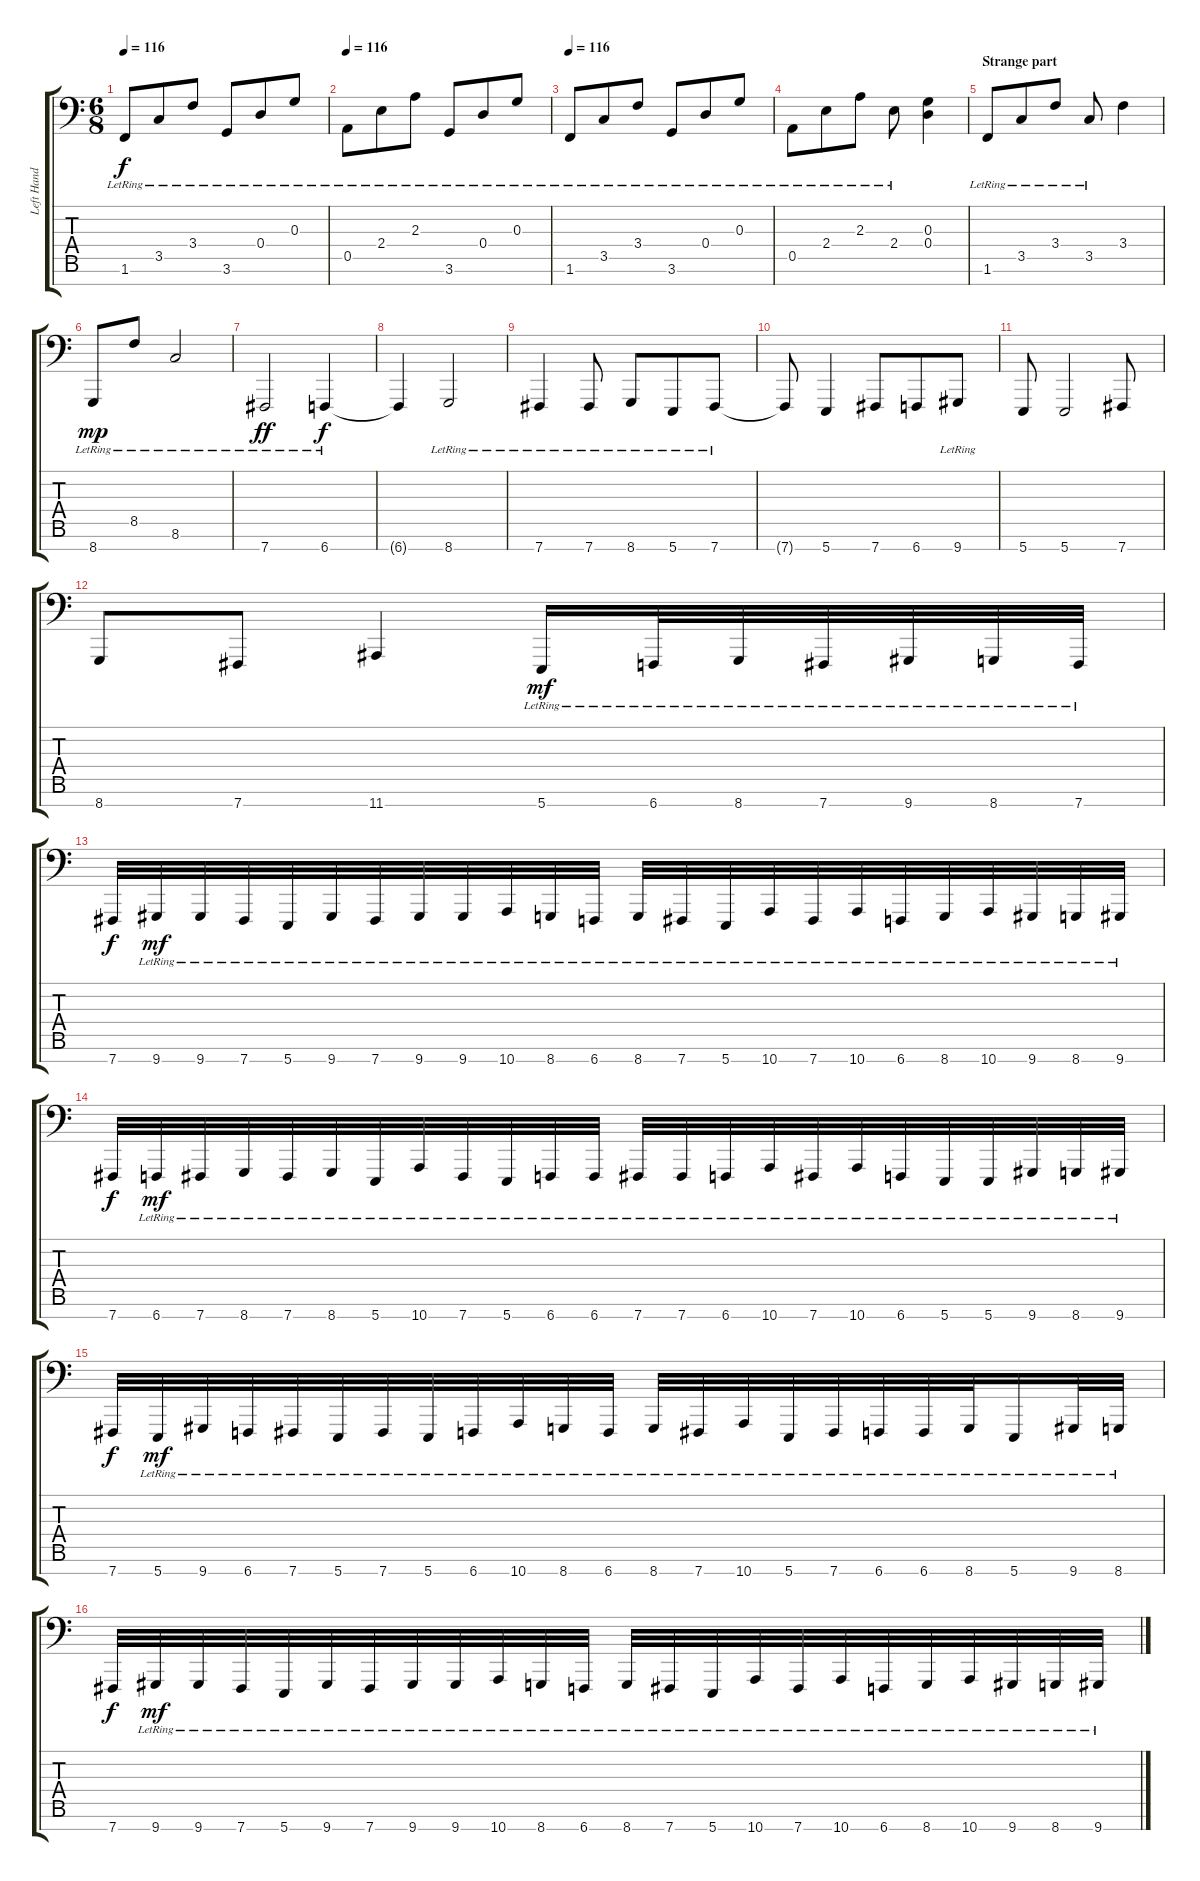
\track ("Left Hand" "Left Hand") {instrument acousticgrandpiano}
\staff {score tabs}
\tuning (E4 B3 G3 D3 A2 E2 B0) {hide}
\ts (6 8)
\tempo 116
\clef f4
\ks c
1.6{lr}.8{dy f} 3.5{lr}.8 3.4{lr}.8 3.6{lr}.8 0.4{lr}.8 0.3{lr}.8 |
\tempo 116
0.5{lr}.8 2.4{lr}.8 2.3{lr}.8 3.6{lr}.8 0.4{lr}.8 0.3{lr}.8 |
\tempo 116
1.6{lr}.8 3.5{lr}.8 3.4{lr}.8 3.6{lr}.8 0.4{lr}.8 0.3{lr}.8 |
0.5{lr}.8 2.4{lr}.8 2.3{lr}.8 2.4{lr}.8 (0.3 0.4).4 |
\section ("" "Strange part")
1.6{lr}.8 3.5{lr}.8 3.4{lr}.8 3.5{lr}.8 3.4.4 |
8.7{lr}.8{dy mp} 8.5{lr}.8 8.6{lr}.2 |
7.7{lr}.2{dy ff} 6.7{lr}.4{dy f} |
6.7{t}.4 8.7{lr}.2 |
7.7{lr}.4 7.7{lr}.8 8.7{lr}.8 5.7{lr}.8 7.7{lr}.8 |
7.7{t}.8 5.7.4 7.7.8 6.7.8 9.7{lr}.8 |
5.7.8 5.7.2 7.7.8 |
8.7.8 7.7.8 11.7.4 5.7{lr}.16{dy mf} 6.7{lr}.32 8.7{lr}.32 7.7{lr}.32 9.7{lr}.32 8.7{lr}.32 7.7{lr}.32 |
7.7.32{dy f} 9.7{lr}.32{dy mf} 9.7{lr}.32 7.7{lr}.32 5.7{lr}.32 9.7{lr}.32 7.7{lr}.32 9.7{lr}.32 9.7{lr}.32 10.7{lr}.32 8.7{lr}.32 6.7{lr}.32 8.7{lr}.32 7.7{lr}.32 5.7{lr}.32 10.7{lr}.32 7.7{lr}.32 10.7{lr}.32 6.7{lr}.32 8.7{lr}.32 10.7{lr}.32 9.7{lr}.32 8.7{lr}.32 9.7{lr}.32 |
7.7.32{dy f} 6.7{lr}.32{dy mf} 7.7{lr}.32 8.7{lr}.32 7.7{lr}.32 8.7{lr}.32 5.7{lr}.32 10.7{lr}.32 7.7{lr}.32 5.7{lr}.32 6.7{lr}.32 6.7{lr}.32 7.7{lr}.32 7.7{lr}.32 6.7{lr}.32 10.7{lr}.32 7.7{lr}.32 10.7{lr}.32 6.7{lr}.32 5.7{lr}.32 5.7{lr}.32 9.7{lr}.32 8.7{lr}.32 9.7{lr}.32 |
7.7.32{dy f} 5.7{lr}.32{dy mf} 9.7{lr}.32 6.7{lr}.32 7.7{lr}.32 5.7{lr}.32 7.7{lr}.32 5.7{lr}.32 6.7{lr}.32 10.7{lr}.32 8.7{lr}.32 6.7{lr}.32 8.7{lr}.32 7.7{lr}.32 10.7{lr}.32 5.7{lr}.32 7.7{lr}.32 6.7{lr}.32 6.7{lr}.32 8.7{lr}.32 5.7{lr}.16 9.7{lr}.32 8.7{lr}.32 |
7.7.32{dy f} 9.7{lr}.32{dy mf} 9.7{lr}.32 7.7{lr}.32 5.7{lr}.32 9.7{lr}.32 7.7{lr}.32 9.7{lr}.32 9.7{lr}.32 10.7{lr}.32 8.7{lr}.32 6.7{lr}.32 8.7{lr}.32 7.7{lr}.32 5.7{lr}.32 10.7{lr}.32 7.7{lr}.32 10.7{lr}.32 6.7{lr}.32 8.7{lr}.32 10.7{lr}.32 9.7{lr}.32 8.7{lr}.32 9.7{lr}.32
